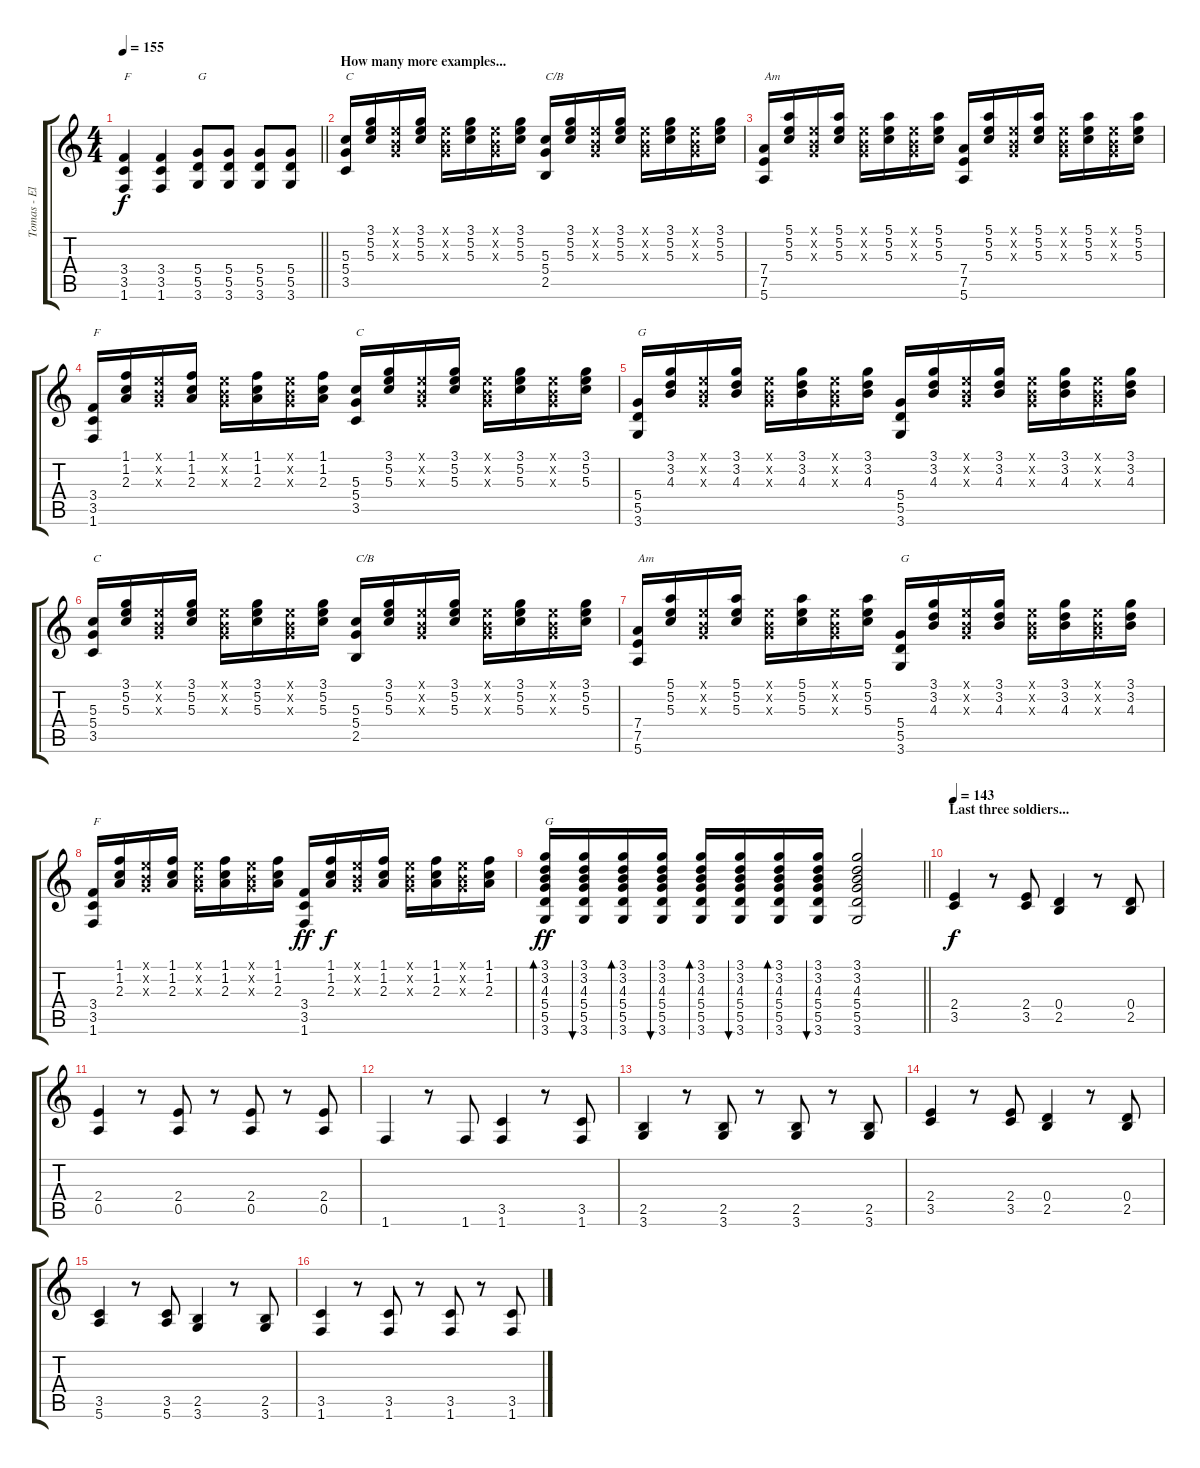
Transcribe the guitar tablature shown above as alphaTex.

\track ("Tomas - Elec. Guitar" "Tomas - El") {instrument electricguitarclean}
\staff {score tabs}
\tuning (E4 B3 G3 D3 A2 E2) {hide}
\ts (4 4)
\tempo 155
\clef g2
\barLineRight lightlight
\ks c
(3.4 3.5 1.6).4{txt "F" dy f} (3.4 3.5 1.6).4 (5.4 5.5 3.6).8{txt "G"} (5.4 5.5 3.6).8 (5.4 5.5 3.6).8 (5.4 5.5 3.6).8 |
\section ("" "How many more examples...")
(5.3 5.4 3.5).16{txt "C" volume 7 balance 6 instrument electricguitarclean} (3.1 5.2 5.3).16 (0.1{x} 0.2{x} 0.3{x}).16 (3.1 5.2 5.3).16 (0.1{x} 0.2{x} 0.3{x}).16 (3.1 5.2 5.3).16 (0.1{x} 0.2{x} 0.3{x}).16 (3.1 5.2 5.3).16 (5.3 5.4 2.5).16{txt "C/B"} (3.1 5.2 5.3).16 (0.1{x} 0.2{x} 0.3{x}).16 (3.1 5.2 5.3).16 (0.1{x} 0.2{x} 0.3{x}).16 (3.1 5.2 5.3).16 (0.1{x} 0.2{x} 0.3{x}).16 (3.1 5.2 5.3).16 |
(7.4 7.5 5.6).16{txt "Am"} (5.1 5.2 5.3).16 (0.1{x} 0.2{x} 0.3{x}).16 (5.1 5.2 5.3).16 (0.1{x} 0.2{x} 0.3{x}).16 (5.1 5.2 5.3).16 (0.1{x} 0.2{x} 0.3{x}).16 (5.1 5.2 5.3).16 (7.4 7.5 5.6).16 (5.1 5.2 5.3).16 (0.1{x} 0.2{x} 0.3{x}).16 (5.1 5.2 5.3).16 (0.1{x} 0.2{x} 0.3{x}).16 (5.1 5.2 5.3).16 (0.1{x} 0.2{x} 0.3{x}).16 (5.1 5.2 5.3).16 |
(3.4 3.5 1.6).16{txt "F"} (1.1 1.2 2.3).16 (0.1{x} 0.2{x} 0.3{x}).16 (1.1 1.2 2.3).16 (0.1{x} 0.2{x} 0.3{x}).16 (1.1 1.2 2.3).16 (0.1{x} 0.2{x} 0.3{x}).16 (1.1 1.2 2.3).16 (5.3 5.4 3.5).16{txt "C"} (3.1 5.2 5.3).16 (0.1{x} 0.2{x} 0.3{x}).16 (3.1 5.2 5.3).16 (0.1{x} 0.2{x} 0.3{x}).16 (3.1 5.2 5.3).16 (0.1{x} 0.2{x} 0.3{x}).16 (3.1 5.2 5.3).16 |
(5.4 5.5 3.6).16{txt "G"} (3.1 3.2 4.3).16 (0.1{x} 0.2{x} 0.3{x}).16 (3.1 3.2 4.3).16 (0.1{x} 0.2{x} 0.3{x}).16 (3.1 3.2 4.3).16 (0.1{x} 0.2{x} 0.3{x}).16 (3.1 3.2 4.3).16 (5.4 5.5 3.6).16 (3.1 3.2 4.3).16 (0.1{x} 0.2{x} 0.3{x}).16 (3.1 3.2 4.3).16 (0.1{x} 0.2{x} 0.3{x}).16 (3.1 3.2 4.3).16 (0.1{x} 0.2{x} 0.3{x}).16 (3.1 3.2 4.3).16 |
(5.3 5.4 3.5).16{txt "C"} (3.1 5.2 5.3).16 (0.1{x} 0.2{x} 0.3{x}).16 (3.1 5.2 5.3).16 (0.1{x} 0.2{x} 0.3{x}).16 (3.1 5.2 5.3).16 (0.1{x} 0.2{x} 0.3{x}).16 (3.1 5.2 5.3).16 (5.3 5.4 2.5).16{txt "C/B"} (3.1 5.2 5.3).16 (0.1{x} 0.2{x} 0.3{x}).16 (3.1 5.2 5.3).16 (0.1{x} 0.2{x} 0.3{x}).16 (3.1 5.2 5.3).16 (0.1{x} 0.2{x} 0.3{x}).16 (3.1 5.2 5.3).16 |
(7.4 7.5 5.6).16{txt "Am"} (5.1 5.2 5.3).16 (0.1{x} 0.2{x} 0.3{x}).16 (5.1 5.2 5.3).16 (0.1{x} 0.2{x} 0.3{x}).16 (5.1 5.2 5.3).16 (0.1{x} 0.2{x} 0.3{x}).16 (5.1 5.2 5.3).16 (5.4 5.5 3.6).16{txt "G"} (3.1 3.2 4.3).16 (0.1{x} 0.2{x} 0.3{x}).16 (3.1 3.2 4.3).16 (0.1{x} 0.2{x} 0.3{x}).16 (3.1 3.2 4.3).16 (0.1{x} 0.2{x} 0.3{x}).16 (3.1 3.2 4.3).16 |
(3.4 3.5 1.6).16{txt "F"} (1.1 1.2 2.3).16 (0.1{x} 0.2{x} 0.3{x}).16 (1.1 1.2 2.3).16 (0.1{x} 0.2{x} 0.3{x}).16 (1.1 1.2 2.3).16 (0.1{x} 0.2{x} 0.3{x}).16 (1.1 1.2 2.3).16 (3.4 3.5 1.6).16{dy ff} (1.1 1.2 2.3).16{dy f} (0.1{x} 0.2{x} 0.3{x}).16 (1.1 1.2 2.3).16 (0.1{x} 0.2{x} 0.3{x}).16 (1.1 1.2 2.3).16 (0.1{x} 0.2{x} 0.3{x}).16 (1.1 1.2 2.3).16 |
\barLineRight lightlight
(3.1 3.2 4.3 5.4 5.5 3.6).16{bd 60 txt "G" dy ff} (3.1 3.2 4.3 5.4 5.5 3.6).16{bu 60} (3.1 3.2 4.3 5.4 5.5 3.6).16{bd 60} (3.1 3.2 4.3 5.4 5.5 3.6).16{bu 60} (3.1 3.2 4.3 5.4 5.5 3.6).16{bd 60} (3.1 3.2 4.3 5.4 5.5 3.6).16{bu 60} (3.1 3.2 4.3 5.4 5.5 3.6).16{bd 60} (3.1 3.2 4.3 5.4 5.5 3.6).16{bu 60} (3.1 3.2 4.3 5.4 5.5 3.6).2 |
\section ("" "Last three soldiers...")
\tempo 143
(2.4 3.5).4{dy f volume 10} r.8 (2.4 3.5).8 (0.4 2.5).4 r.8 (0.4 2.5).8 |
(2.4 0.5).4 r.8 (2.4 0.5).8 r.8 (2.4 0.5).8 r.8 (2.4 0.5).8 |
1.6.4 r.8 1.6.8 (3.5 1.6).4 r.8 (3.5 1.6).8 |
(2.5 3.6).4 r.8 (2.5 3.6).8 r.8 (2.5 3.6).8 r.8 (2.5 3.6).8 |
(2.4 3.5).4 r.8 (2.4 3.5).8 (0.4 2.5).4 r.8 (0.4 2.5).8 |
(3.5 5.6).4 r.8 (3.5 5.6).8 (2.5 3.6).4 r.8 (2.5 3.6).8 |
(3.5 1.6).4 r.8 (3.5 1.6).8 r.8 (3.5 1.6).8 r.8 (3.5 1.6).8
